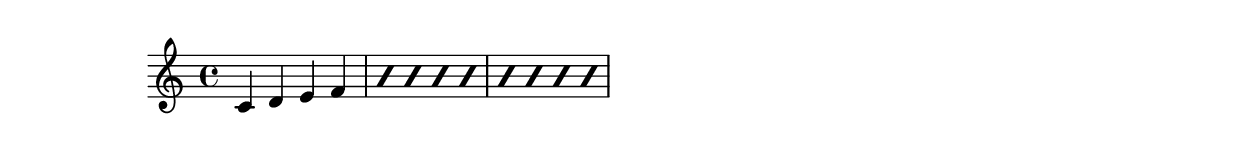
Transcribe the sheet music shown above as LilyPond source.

%% Do not edit this file; it is auto-generated from LSR http://lsr.dsi.unimi.it
%% This file is in the public domain.
\version "2.11.62"

\header {
  lsrtags = "rhythms, tweaks-and-overrides"

  texidoc = "
In \"simple\" lead-sheets, sometimes no actual notes are written,
instead only \"rhythmic patterns\" and chords above the measures are
notated giving the structure of a song. Such a feature is for example
useful while creating/transcribing the structure of a song and also
when sharing lead sheets with guitarists or jazz musicians. The
standard support for this using @code{\\repeat percent} is unsuitable
here since the first beat has to be an ordinary note or rest. This
example shows two solutions to this problem, by redefining ordinary
rests to be printed as slashes. (If the duration of each beat is not a
quarter note, replace the @code{r4} in the definitions with a rest of
the appropriate duration). 

"
  doctitle = "Rhythmic slashes"
} % begin verbatim

% Macro to print single slash
rs = {
  \once \override Rest #'stencil = #ly:percent-repeat-item-interface::beat-slash
  \once \override Rest #'thickness = #'0.48
  \once \override Rest #'slope = #'1.7
  r4
}

% Function to print a specified number of slashes
comp = #(define-music-function (parser location count) ( integer?)
  #{
    \override Rest #'stencil = #ly:percent-repeat-item-interface::beat-slash
    \override Rest #'thickness = #'0.48
    \override Rest #'slope = #'1.7
    \repeat unfold $count { r4 }
    \revert Rest #'stencil
  #}
)

\score{
  \relative c' {
    c d e f |
    \rs \rs \rs \rs |
    \comp #4 |
  }
}
